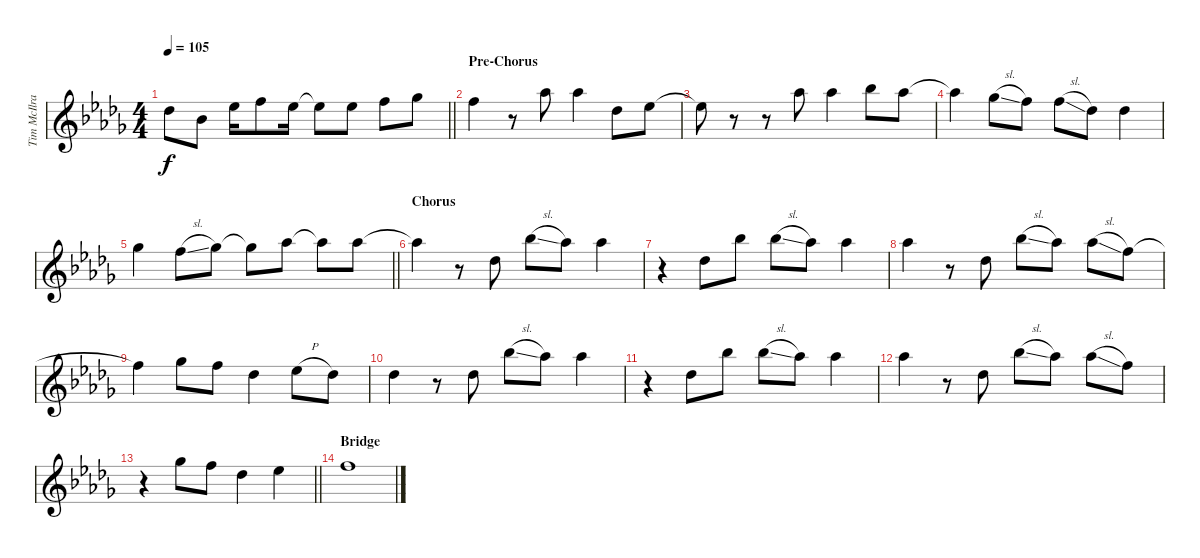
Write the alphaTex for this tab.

\track ("Tim McIlrath - Vocals" "Tim McIlra") {instrument overdrivenguitar}
\staff {score}
\tuning (E4 B3 G3 D3 A2 E2) {hide}
\ts (4 4)
\tempo 105
\clef g2
\barLineRight lightlight
\ks db
2.2.8{dy f} 3.3.8 8.3.16 10.3.8 8.3.16 8.3{t}.8 8.3.8 10.3.8 11.3.8 |
\section ("" "Pre-Chorus")
10.3.4 r.8 9.2.8 9.2.4 2.2.8 4.2.8 |
4.2{t}.8 r.8 r.8 9.2.8 9.2.4 11.2.8 9.2.8 |
9.2{t}.4 7.2{sl}.8 6.2.8 6.2{sl}.8 2.2.8 2.2.4 |
\barLineRight lightlight
7.2.4 6.2{sl}.8 7.2.8 7.2{t}.8 9.2.8 9.2{t}.8 9.2.8 |
\section ("" "Chorus")
9.2{t}.4 r.8 2.2.8 11.2{sl}.8 9.2.8 9.2.4 |
r.4 2.2.8 11.2.8 11.2{sl}.8 9.2.8 9.2.4 |
9.2.4 r.8 6.3.8 11.2{sl}.8 9.2.8 9.2{sl}.8 6.2.8 |
6.2{t}.4 7.2.8 6.2.8 2.2.4 4.2{h}.8 2.2.8 |
2.2.4 r.8 2.2.8 11.2{sl}.8 9.2.8 9.2.4 |
r.4 2.2.8 11.2.8 11.2{sl}.8 9.2.8 9.2.4 |
9.2.4 r.8 6.3.8 11.2{sl}.8 9.2.8 9.2{sl}.8 6.2.8 |
\barLineRight lightlight
r.4 7.2.8 6.2.8 2.2.4 4.2.4 |
\section ("" "Bridge")
6.2.1{volume 11}
